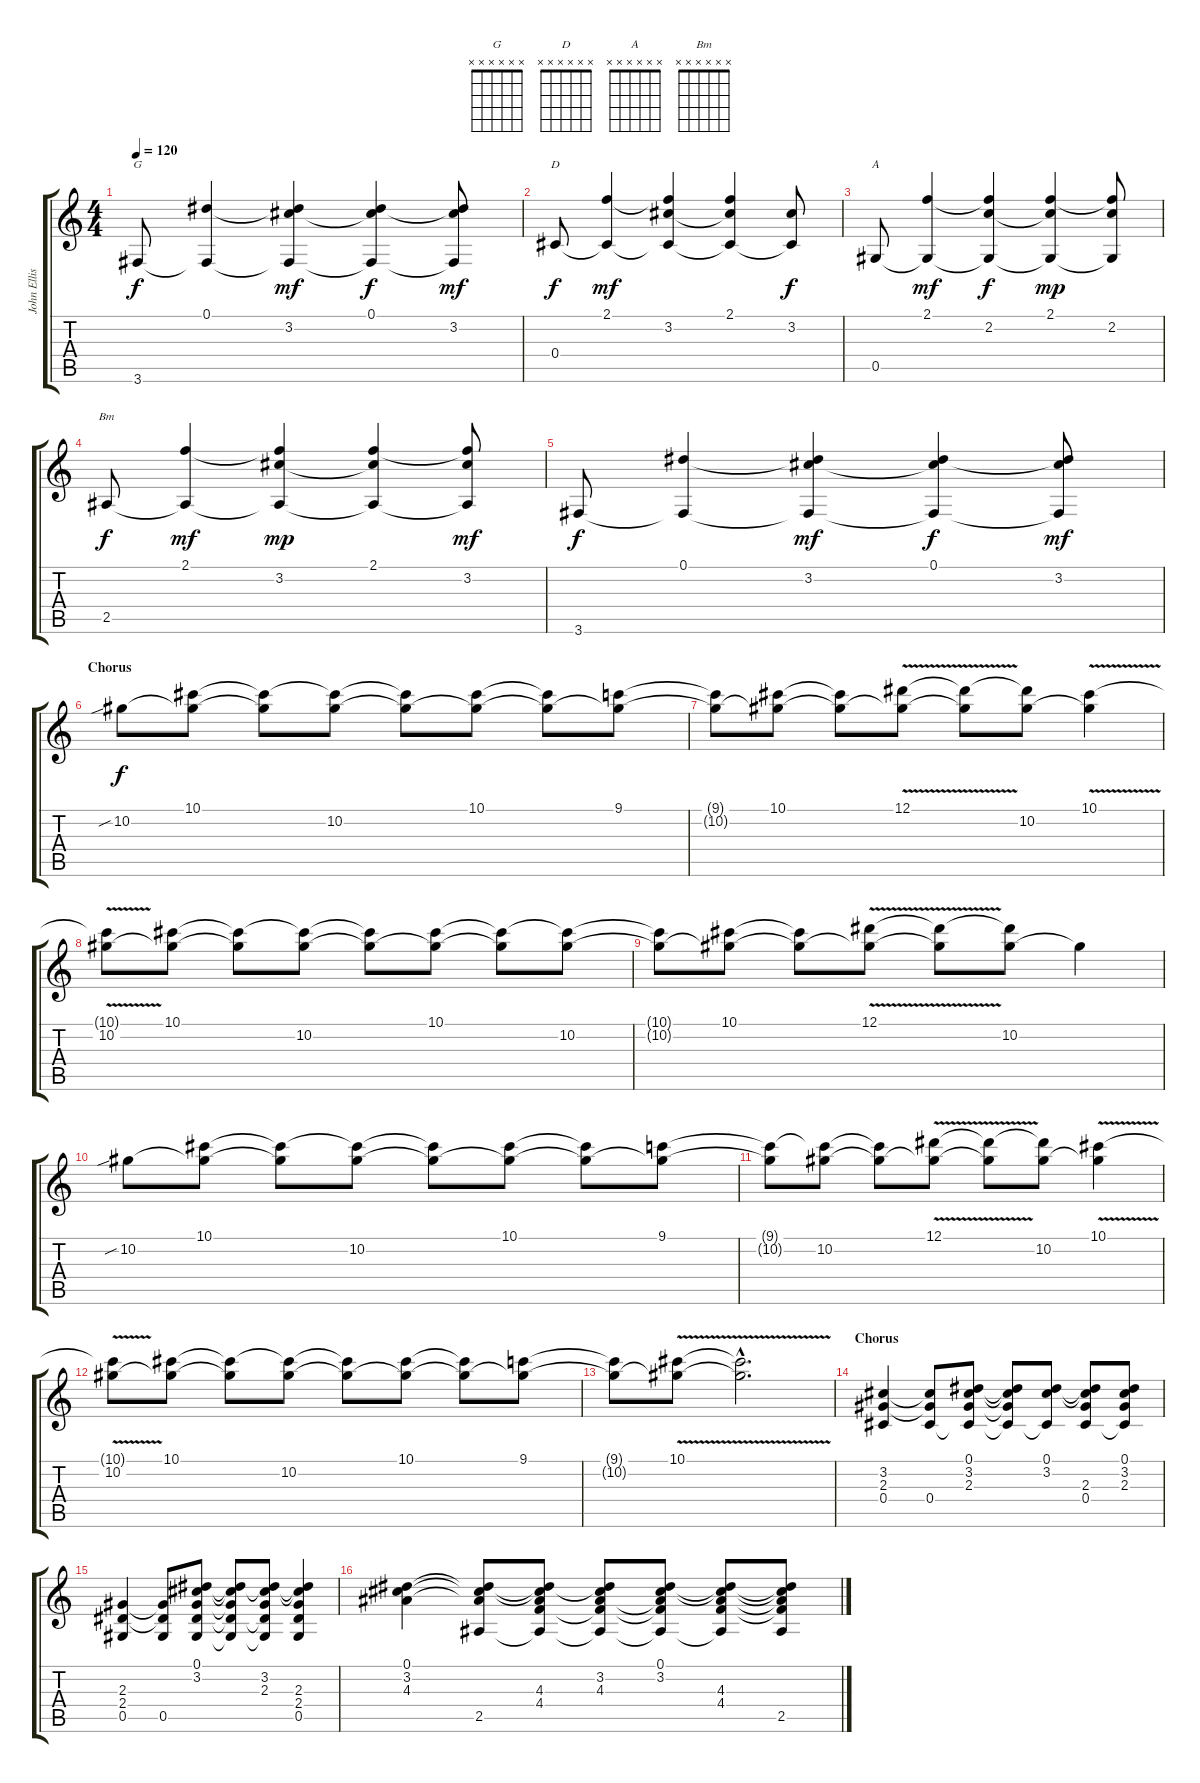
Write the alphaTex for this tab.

\track ("John Ellis - Guitar" "John Ellis") {instrument electricguitarjazz}
\staff {score tabs}
\tuning (Eb4 Bb3 Gb3 Db3 Ab2 Eb2) {hide}
\chord ("G" x x x x x x)
\chord ("D" x x x x x x)
\chord ("A" x x x x x x)
\chord ("Bm" x x x x x x)
\ts (4 4)
\tempo 120
\clef g2
\ks c
3.6.8{ch "G" dy f} (0.1 3.6{t}).4 (0.1{t} 3.2 3.6{t}).4{dy mf} (0.1 3.2{t} 3.6{t}).4{dy f} (0.1{t} 3.2 3.6{t}).8{dy mf} |
0.4.8{ch "D" dy f} (2.1 0.4{t}).4{dy mf} (2.1{t} 3.2 0.4{t}).4 (2.1 3.2{t} 0.4{t}).4 (3.2 0.4{t}).8{dy f} |
0.5.8{ch "A"} (2.1 0.5{t}).4{dy mf} (2.1{t} 2.2 0.5{t}).4{dy f} (2.1 2.2{t} 0.5{t}).4{dy mp} (2.1{t} 2.2 0.5{t}).8 |
2.5.8{ch "Bm" dy f} (2.1 2.5{t}).4{dy mf} (2.1{t} 3.2 2.5{t}).4{dy mp} (2.1 3.2{t} 2.5{t}).4 (2.1{t} 3.2 2.5{t}).8{dy mf} |
3.6.8{dy f} (0.1 3.6{t}).4 (0.1{t} 3.2 3.6{t}).4{dy mf} (0.1 3.2{t} 3.6{t}).4{dy f} (0.1{t} 3.2 3.6{t}).8{dy mf} |
\section ("" "Chorus")
10.2{sib}.8{dy f} (10.1 10.2{t}).8 (10.1{t} 10.2{t}).8 (10.1{t} 10.2).8 (10.1{t} 10.2{t}).8 (10.1 10.2{t}).8 (10.1{t} 10.2{t}).8 (9.1 10.2{t}).8 |
(9.1{t} 10.2{t}).8 (10.1 10.2{t}).8 (10.1{t} 10.2{t}).8 (12.1{v} 10.2{t}).8 (12.1{t} 10.2{t}).8 (12.1{t} 10.2).8 (10.1{v} 10.2{t}).4 |
(10.1{t} 10.2).8 (10.1 10.2{t}).8 (10.1{t} 10.2{t}).8 (10.1{t} 10.2).8 (10.1{t} 10.2{t}).8 (10.1 10.2{t}).8 (10.1{t} 10.2{t}).8 (10.1{t} 10.2).8 |
(10.1{t} 10.2{t}).8 (10.1 10.2{t}).8 (10.1{t} 10.2{t}).8 (12.1{v} 10.2{t}).8 (12.1{t} 10.2{t}).8 (12.1{t} 10.2).8 10.2{t}.4 |
10.2{sib}.8 (10.1 10.2{t}).8 (10.1{t} 10.2{t}).8 (10.1{t} 10.2).8 (10.1{t} 10.2{t}).8 (10.1 10.2{t}).8 (10.1{t} 10.2{t}).8 (9.1 10.2{t}).8 |
(9.1{t} 10.2{t}).8 (9.1{t} 10.2).8 (9.1{t} 10.2{t}).8 (12.1{v} 10.2{t}).8 (12.1{t} 10.2{t}).8 (12.1{t} 10.2).8 (10.1{v} 10.2{t}).4 |
(10.1{t} 10.2).8 (10.1 10.2{t}).8 (10.1{t} 10.2{t}).8 (10.1{t} 10.2).8 (10.1{t} 10.2{t}).8 (10.1 10.2{t}).8 (10.1{t} 10.2{t}).8 (9.1 10.2{t}).8 |
(9.1{t} 10.2{t}).8 (10.1{v} 10.2{t}).8 (10.1{hac t} 10.2{hac t}).2{d} |
\section ("" "Chorus")
(3.2 2.3 0.4).4{volume 11 instrument distortionguitar} (3.2{t} 2.3{t} 0.4).8 (0.1 3.2 2.3 0.4{t}).8 (0.1{t} 3.2{t} 2.3{t} 0.4{t}).8 (0.1 3.2 0.4{t}).8 (0.1{t} 3.2{t} 2.3 0.4).8 (0.1 3.2 2.3 0.4{t}).8 |
(2.3 2.4 0.5).4 (2.3{t} 2.4{t} 0.5).8 (0.1 3.2 2.3{t} 2.4{t} 0.5{t}).8 (0.1{t} 3.2{t} 2.3{t} 2.4{t} 0.5{t}).8 (0.1{t} 3.2 2.3 2.4{t} 0.5{t}).8 (0.1{t} 3.2{t} 2.3 2.4 0.5).4 |
(0.1 3.2 4.3).4 (0.1{t} 3.2{t} 4.3{t} 2.5).8 (0.1{t} 3.2{t} 4.3 4.4 2.5{t}).8 (0.1{t} 3.2 4.3 4.4{t} 2.5{t}).8 (0.1 3.2 4.3{t} 4.4{t} 2.5{t}).8 (0.1{t} 3.2{t} 4.3 4.4 2.5{t}).8 (0.1{t} 3.2{t} 4.3{t} 4.4{t} 2.5).8
